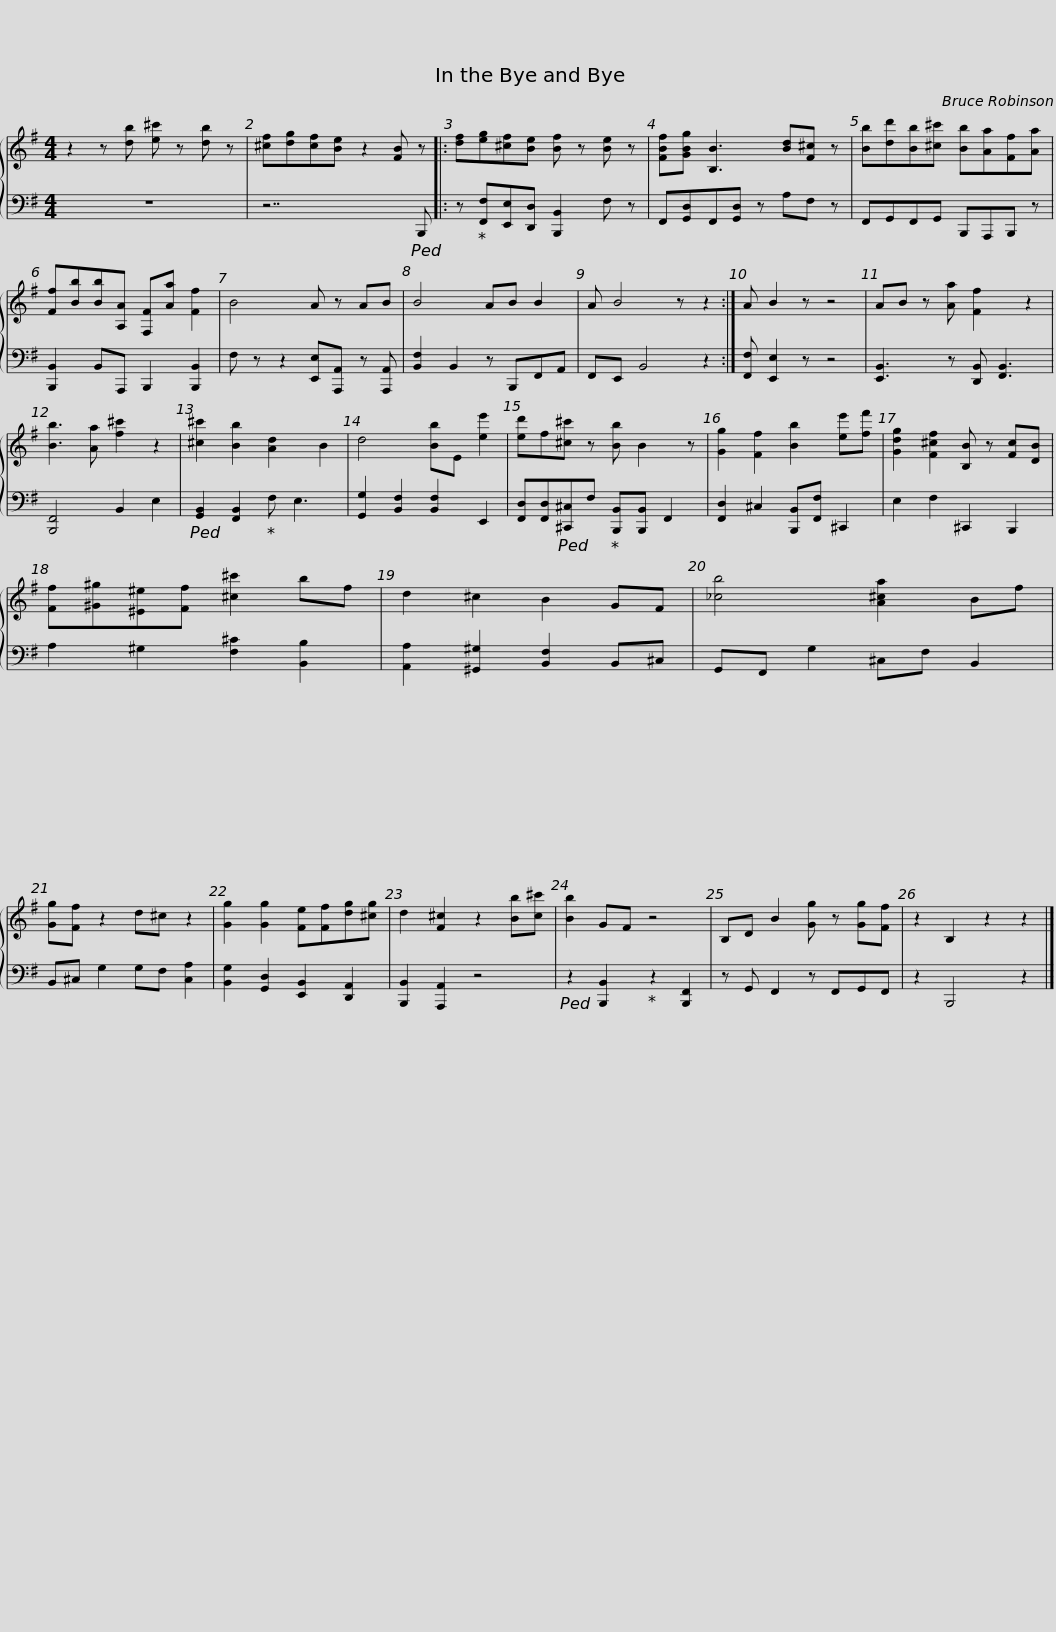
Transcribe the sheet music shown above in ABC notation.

X:1
%%score { 1 | 2 }
L:1/8
M:4/4
I:linebreak $
K:G
V:1 treble
V:2 bass
V:1
 z2 z [db] [e^c'] z [db] z | [^cf][dg][cf][Be] z2 [FB] z |: [df][eg][^cf][Be] [Bf] z [Be] z | [FBf][GBg] [B,B]3 [Bd][F^c] z |$ [Bb][dd'][Bb][^c^c'] [Bb][Aa][Ff][Aa] | %5
 [Ff][Bb][Bb][A,A] [F,F][Aa] [Ff]2 | B4 A z AB | B4 AB B2 | A B4 z z2 :|$ A B2 z z4 | %10
 AB z [Aa] [Ff]2 z2 | [Bb]3 [Aa] [f^c']2 z2 | [^c^c']2 [Bb]2 [Ad]2 B2 | d4 [Bb]E [ee']2 | [ed']f[^c^c'] z [Bb] B2 z |$ %15
 [Gg]2 [Ff]2 [Bb]2 [ee'][ff'] | [Gdg]2 [F^cf]2 [B,B] z [Fc][DB] | [Ff][^G^g][^E^e][Ff] [^c^c']2 bf | d2 ^c2 B2 GF | [_cb]4 [A^ca]2 Bf |$ %20
 [Gg][Ff] z2 d^c z2 | [Gg]2 [Gg]2 [Fe][Ff][dg][^cg] | d2 [F^c]2 z2 [Bb][c^c'] | [Bb]2 GF z4 | B,D B2 [Gg] z [Gg][Ff] | %25
 z2 B,2 z2 z2 |] %26
V:2
 z8 | z7!ped! B,,, |: z!ped-up! [F,,F,][E,,E,][D,,D,] [B,,,B,,]2 F, z | F,,[G,,D,]F,,[G,,D,] z A,F, z |$ F,,G,,F,,G,, B,,,A,,,B,,, z | %5
 [B,,,B,,]2 B,,A,,, B,,,2 [B,,,B,,]2 | F, z z2 [E,,E,][A,,,A,,] z [A,,,A,,] | [B,,F,]2 B,,2 z B,,,F,,A,, | F,,E,, B,,4 z2 :|$ [F,,F,] [E,,E,]2 z z4 | %10
 [E,,B,,]3 z [D,,B,,] [F,,B,,]3 | [B,,,F,,]4 B,,2 E,2 |!ped! [G,,B,,]2 [F,,B,,]2!ped-up! F, E,3 | [G,,G,]2 [B,,F,]2 [B,,F,]2 E,,2 | [F,,D,][F,,D,]!ped![^C,,^C,]F,!ped-up! [B,,,B,,][B,,,B,,] F,,2 |$ %15
 [F,,D,]2 ^C,2 [B,,,B,,][F,,F,] ^C,,2 | E,2 F,2 ^C,,2 B,,,2 | A,2 ^G,2 [F,^C]2 [B,,B,]2 | [A,,A,]2 [^G,,^G,]2 [B,,F,]2 B,,^C, | G,,F,, G,2 ^C,F, B,,2 |$ %20
 B,,^C, G,2 G,F, [C,A,]2 | [B,,G,]2 [G,,D,]2 [E,,B,,]2 [D,,A,,]2 | [B,,,B,,]2 [A,,,A,,]2 z4 |!ped! z2 [B,,,B,,]2!ped-up! z2 [B,,,F,,]2 | z G,, F,,2 z F,,G,,F,, | %25
 z2 B,,,4 z2 |] %26
